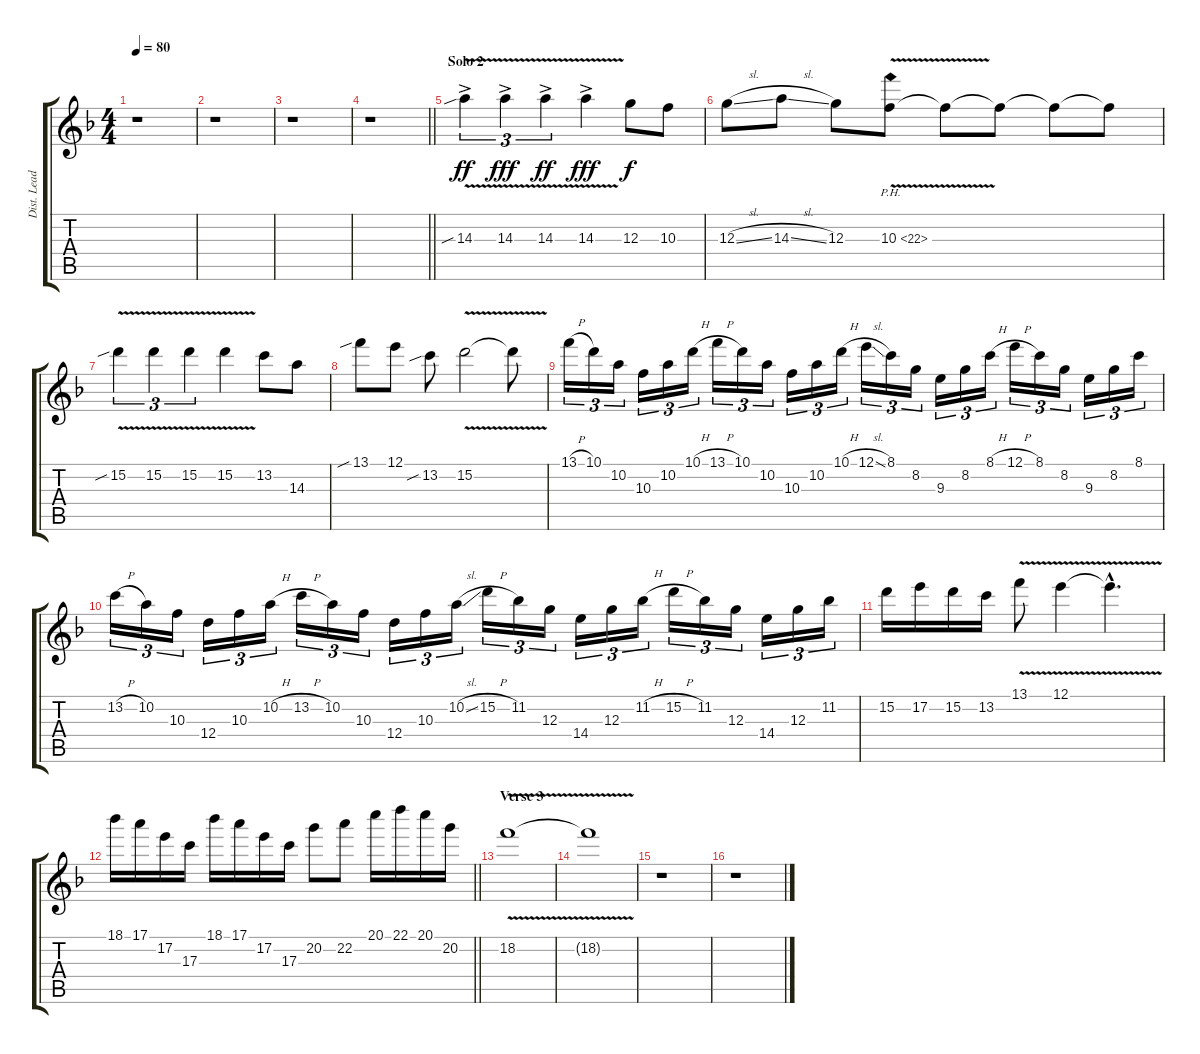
\track ("Dist. Lead" "Dist. Lead") {instrument overdrivenguitar}
\staff {score tabs}
\tuning (E4 B3 G3 D3 A2 E2) {hide}
\ts (4 4)
\tempo 80
\clef g2
\ks f
r.1{dy f} |
r.1 |
r.1 |
\barLineRight lightlight
r.1 |
\section ("" "Solo 2")
14.3{v sib ac}.4{tu (3 2) dy ff} 14.3{v ac}.4{tu (3 2) dy fff} 14.3{v ac}.4{tu (3 2) dy ff} 14.3{v ac}.4{dy fff} 12.3.8{dy f} 10.3.8 |
12.3{sl}.8 14.3{sl}.8 12.3.8 10.3{ph 12 v}.8 10.3{t}.8 10.3{t}.8 10.3{t}.8 10.3{t}.8 |
15.2{v sib}.4{tu (3 2)} 15.2{v}.4{tu (3 2)} 15.2{v}.4{tu (3 2)} 15.2{v}.4 13.2.8 14.3.8 |
13.1{sib}.8 12.1.8 13.2{sib}.8 15.2{v}.2 15.2{t}.8 |
13.1{h}.16{tu (3 2)} 10.1.16{tu (3 2)} 10.2.16{tu (3 2)} 10.3.16{tu (3 2)} 10.2.16{tu (3 2)} 10.1{h}.16{tu (3 2)} 13.1{h}.16{tu (3 2)} 10.1.16{tu (3 2)} 10.2.16{tu (3 2)} 10.3.16{tu (3 2)} 10.2.16{tu (3 2)} 10.1{h}.16{tu (3 2)} 12.1{sl}.16{tu (3 2)} 8.1.16{tu (3 2)} 8.2.16{tu (3 2)} 9.3.16{tu (3 2)} 8.2.16{tu (3 2)} 8.1{h}.16{tu (3 2)} 12.1{h}.16{tu (3 2)} 8.1.16{tu (3 2)} 8.2.16{tu (3 2)} 9.3.16{tu (3 2)} 8.2.16{tu (3 2)} 8.1.16{tu (3 2)} |
13.2{h}.16{tu (3 2)} 10.2.16{tu (3 2)} 10.3.16{tu (3 2)} 12.4.16{tu (3 2)} 10.3.16{tu (3 2)} 10.2{h}.16{tu (3 2)} 13.2{h}.16{tu (3 2)} 10.2.16{tu (3 2)} 10.3.16{tu (3 2)} 12.4.16{tu (3 2)} 10.3.16{tu (3 2)} 10.2{sl}.16{tu (3 2)} 15.2{h}.16{tu (3 2)} 11.2.16{tu (3 2)} 12.3.16{tu (3 2)} 14.4.16{tu (3 2)} 12.3.16{tu (3 2)} 11.2{h}.16{tu (3 2)} 15.2{h}.16{tu (3 2)} 11.2.16{tu (3 2)} 12.3.16{tu (3 2)} 14.4.16{tu (3 2)} 12.3.16{tu (3 2)} 11.2.16{tu (3 2)} |
15.2.16 17.2.16 15.2.16 13.2.16 13.1{v}.8 12.1{v}.4 12.1{hac t}.4{d} |
\barLineRight lightlight
18.1.16 17.1.16 17.2.16 17.3.16 18.1.16 17.1.16 17.2.16 17.3.16 20.2.8 22.2.8 20.1.16 22.1.16 20.1.16 20.2.16 |
\section ("" "Verse 3")
18.2{v}.1 |
18.2{t}.1 |
r.1 |
r.1
